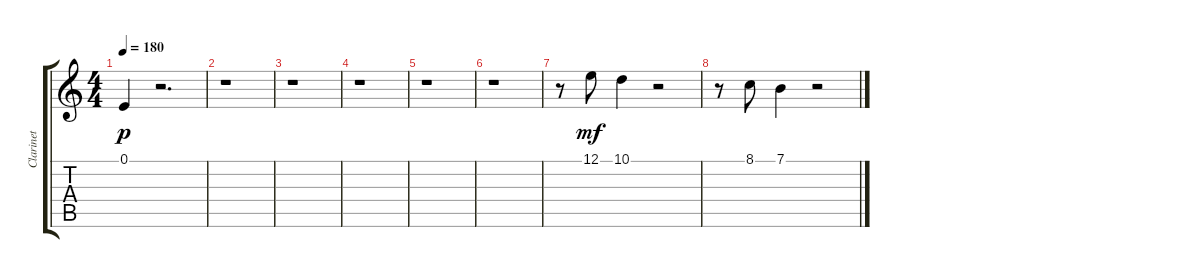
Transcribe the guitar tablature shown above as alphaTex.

\track ("Clarinet" "Clarinet") {instrument clarinet}
\staff {score tabs}
\tuning (E4 B3 G3 D3 A2 E2) {hide}
\ts (4 4)
\tempo 180
\clef g2
\ks c
0.1.4{dy p} r.2{d} |
r.1 |
r.1 |
r.1 |
r.1 |
r.1 |
r.8 12.1.8{dy mf} 10.1.4 r.2 |
r.8 8.1.8 7.1.4 r.2
